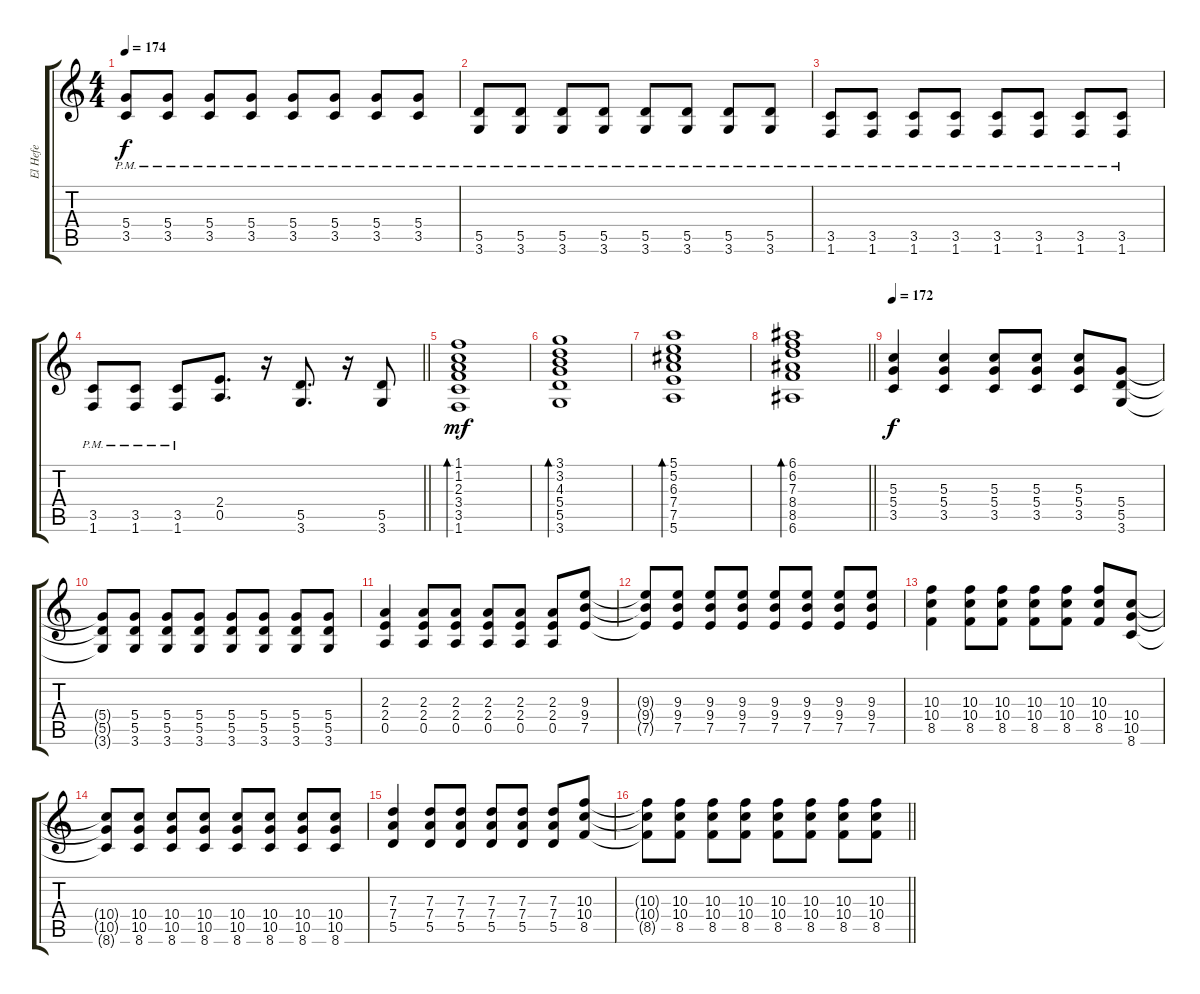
\track ("El Hefe" "El Hefe") {instrument electricguitarjazz}
\staff {score tabs}
\tuning (E4 B3 G3 D3 A2 E2) {hide}
\ts (4 4)
\tempo 174
\clef g2
\ks c
(5.4{pm} 3.5{pm}).8{dy f} (5.4{pm} 3.5{pm}).8 (5.4{pm} 3.5{pm}).8 (5.4{pm} 3.5{pm}).8 (5.4{pm} 3.5{pm}).8 (5.4{pm} 3.5{pm}).8 (5.4{pm} 3.5{pm}).8 (5.4{pm} 3.5{pm}).8 |
(5.5{pm} 3.6{pm}).8 (5.5{pm} 3.6{pm}).8 (5.5{pm} 3.6{pm}).8 (5.5{pm} 3.6{pm}).8 (5.5{pm} 3.6{pm}).8 (5.5{pm} 3.6{pm}).8 (5.5{pm} 3.6{pm}).8 (5.5{pm} 3.6{pm}).8 |
(3.5{pm} 1.6{pm}).8 (3.5{pm} 1.6{pm}).8 (3.5{pm} 1.6{pm}).8 (3.5{pm} 1.6{pm}).8 (3.5{pm} 1.6{pm}).8 (3.5{pm} 1.6{pm}).8 (3.5{pm} 1.6{pm}).8 (3.5{pm} 1.6{pm}).8 |
\barLineRight lightlight
(3.5{pm} 1.6{pm}).8 (3.5{pm} 1.6{pm}).8 (3.5{pm} 1.6{pm}).8 (2.4 0.5).8{d} r.16 (5.5 3.6).8{d} r.16 (5.5 3.6).8 |
\section ("" "")
(1.1 1.2 2.3 3.4 3.5 1.6).1{bd 240 dy mf} |
(3.1 3.2 4.3 5.4 5.5 3.6).1{bd 240} |
(5.1 5.2 6.3 7.4 7.5 5.6).1{bd 240} |
\barLineRight lightlight
(6.1 6.2 7.3 8.4 8.5 6.6).1{bd 240} |
\section ("" "")
\tempo 172
(5.3 5.4 3.5).4{dy f} (5.3 5.4 3.5).4 (5.3 5.4 3.5).8 (5.3 5.4 3.5).8 (5.3 5.4 3.5).8 (5.4 5.5 3.6).8 |
(5.4{t} 5.5{t} 3.6{t}).8 (5.4 5.5 3.6).8 (5.4 5.5 3.6).8 (5.4 5.5 3.6).8 (5.4 5.5 3.6).8 (5.4 5.5 3.6).8 (5.4 5.5 3.6).8 (5.4 5.5 3.6).8 |
(2.3 2.4 0.5).4 (2.3 2.4 0.5).8 (2.3 2.4 0.5).8 (2.3 2.4 0.5).8 (2.3 2.4 0.5).8 (2.3 2.4 0.5).8 (9.3 9.4 7.5).8 |
(9.3{t} 9.4{t} 7.5{t}).8 (9.3 9.4 7.5).8 (9.3 9.4 7.5).8 (9.3 9.4 7.5).8 (9.3 9.4 7.5).8 (9.3 9.4 7.5).8 (9.3 9.4 7.5).8 (9.3 9.4 7.5).8 |
(10.3 10.4 8.5).4 (10.3 10.4 8.5).8 (10.3 10.4 8.5).8 (10.3 10.4 8.5).8 (10.3 10.4 8.5).8 (10.3 10.4 8.5).8 (10.4 10.5 8.6).8 |
(10.4{t} 10.5{t} 8.6{t}).8 (10.4 10.5 8.6).8 (10.4 10.5 8.6).8 (10.4 10.5 8.6).8 (10.4 10.5 8.6).8 (10.4 10.5 8.6).8 (10.4 10.5 8.6).8 (10.4 10.5 8.6).8 |
(7.3 7.4 5.5).4 (7.3 7.4 5.5).8 (7.3 7.4 5.5).8 (7.3 7.4 5.5).8 (7.3 7.4 5.5).8 (7.3 7.4 5.5).8 (10.3 10.4 8.5).8 |
\barLineRight lightlight
(10.3{t} 10.4{t} 8.5{t}).8 (10.3 10.4 8.5).8 (10.3 10.4 8.5).8 (10.3 10.4 8.5).8 (10.3 10.4 8.5).8 (10.3 10.4 8.5).8 (10.3 10.4 8.5).8 (10.3 10.4 8.5).8
